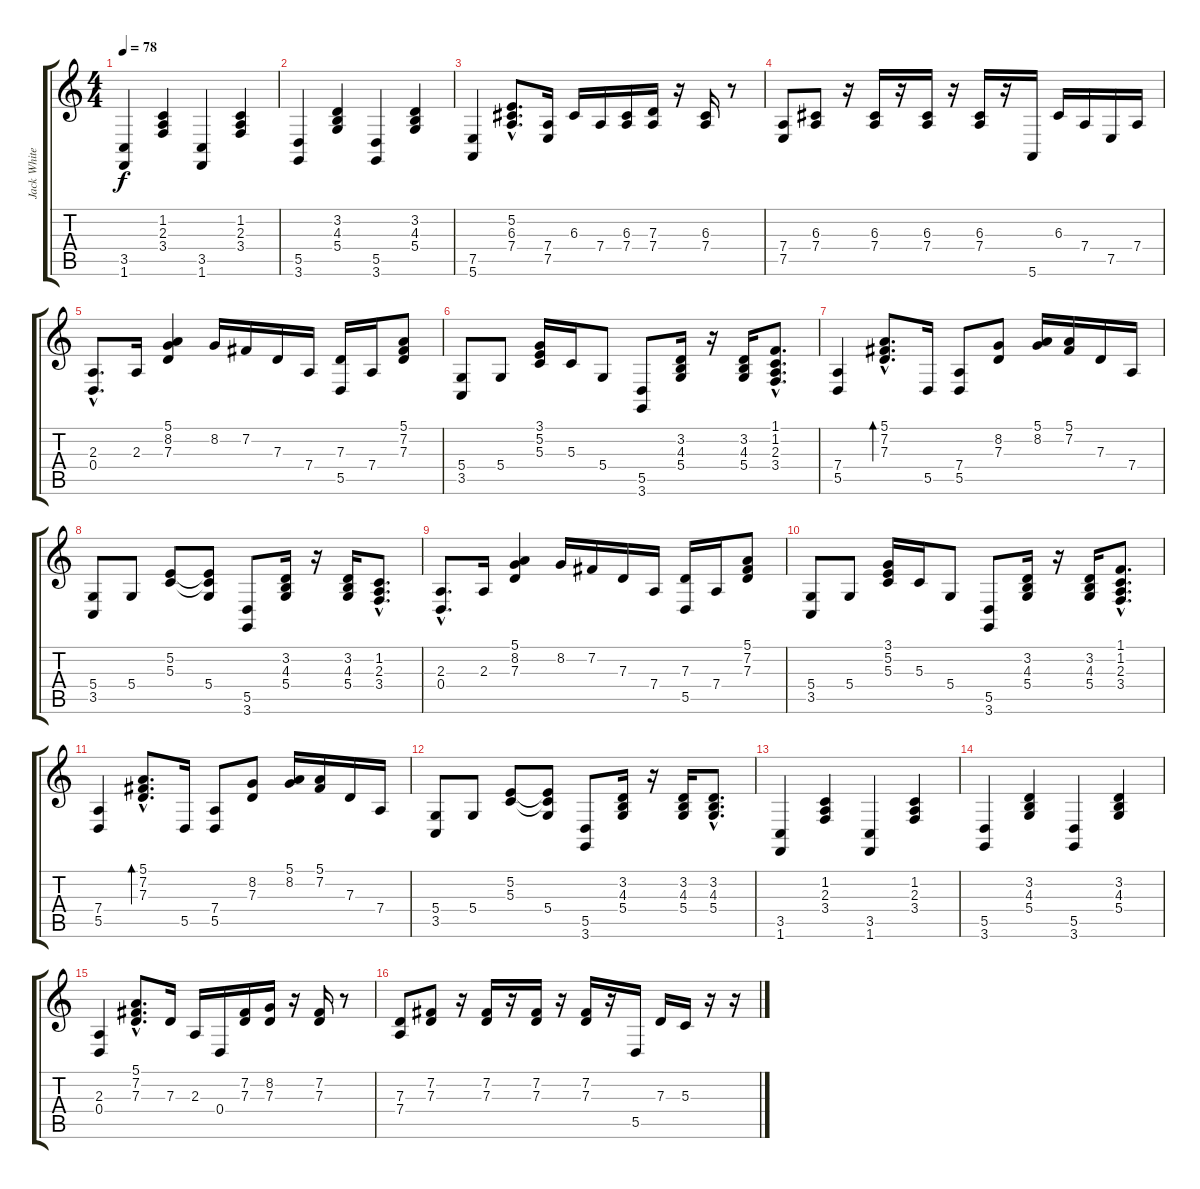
\track ("Jack White - Piano" "Jack White") {instrument acousticgrandpiano}
\staff {score tabs}
\tuning (E4 B3 G3 D3 A2 E2) {hide}
\ts (4 4)
\tempo 78
\clef g2
\ks c
(3.5 1.6).4{dy f} (1.2 2.3 3.4).4 (3.5 1.6).4 (1.2 2.3 3.4).4 |
(5.5 3.6).4 (3.2 4.3 5.4).4 (5.5 3.6).4 (3.2 4.3 5.4).4 |
(7.5 5.6).4 (5.2{hac} 6.3{hac} 7.4{hac}).8{d} (7.4 7.5).16 6.3.16 7.4.16 (6.3 7.4).16 (7.3 7.4).16 r.16 (6.3 7.4).16 r.8 |
(7.4 7.5).8 (6.3 7.4).8 r.16 (6.3 7.4).16 r.16 (6.3 7.4).16 r.16 (6.3 7.4).16 r.16 5.6.16 6.3.16 7.4.16 7.5.16 7.4.16 |
(2.3{hac} 0.4{hac}).8{d} 2.3.16 (5.1 8.2 7.3).4 8.2.16 7.2.16 7.3.16 7.4.16 (7.3 5.5).16 7.4.16 (5.1 7.2 7.3).8 |
(5.4 3.5).8 5.4.8 (3.1 5.2 5.3).16 5.3.16 5.4.8 (5.5 3.6).8 (3.2 4.3 5.4).16 r.16 (3.2 4.3 5.4).16 (1.1{hac} 1.2{hac} 2.3{hac} 3.4{hac}).8{d} |
(7.4 5.5).4 (5.1{hac} 7.2{hac} 7.3{hac}).8{d bd 60} 5.5.16 (7.4 5.5).8 (8.2 7.3).8 (5.1 8.2).16 (5.1 7.2).16 7.3.16 7.4.16 |
(5.4 3.5).8 5.4.8 (5.2 5.3).8 (5.2{t} 5.3{t} 5.4).8 (5.5 3.6).8 (3.2 4.3 5.4).16 r.16 (3.2 4.3 5.4).16 (1.2{hac} 2.3{hac} 3.4{hac}).8{d} |
(2.3{hac} 0.4{hac}).8{d} 2.3.16 (5.1 8.2 7.3).4 8.2.16 7.2.16 7.3.16 7.4.16 (7.3 5.5).16 7.4.16 (5.1 7.2 7.3).8 |
(5.4 3.5).8 5.4.8 (3.1 5.2 5.3).16 5.3.16 5.4.8 (5.5 3.6).8 (3.2 4.3 5.4).16 r.16 (3.2 4.3 5.4).16 (1.1{hac} 1.2{hac} 2.3{hac} 3.4{hac}).8{d} |
(7.4 5.5).4 (5.1{hac} 7.2{hac} 7.3{hac}).8{d bd 60} 5.5.16 (7.4 5.5).8 (8.2 7.3).8 (5.1 8.2).16 (5.1 7.2).16 7.3.16 7.4.16 |
(5.4 3.5).8 5.4.8 (5.2 5.3).8 (5.2{t} 5.3{t} 5.4).8 (5.5 3.6).8 (3.2 4.3 5.4).16 r.16 (3.2 4.3 5.4).16 (3.2{hac} 4.3{hac} 5.4{hac}).8{d} |
(3.5 1.6).4 (1.2 2.3 3.4).4 (3.5 1.6).4 (1.2 2.3 3.4).4 |
(5.5 3.6).4 (3.2 4.3 5.4).4 (5.5 3.6).4 (3.2 4.3 5.4).4 |
(2.3 0.4).4 (5.1{hac} 7.2{hac} 7.3{hac}).8{d} 7.3.16 2.3.16 0.4.16 (7.2 7.3).16 (8.2 7.3).16 r.16 (7.2 7.3).16 r.8 |
(7.3 7.4).8 (7.2 7.3).8 r.16 (7.2 7.3).16 r.16 (7.2 7.3).16 r.16 (7.2 7.3).16 r.16 5.5.16 7.3.16 5.3.16 r.16 r.16
